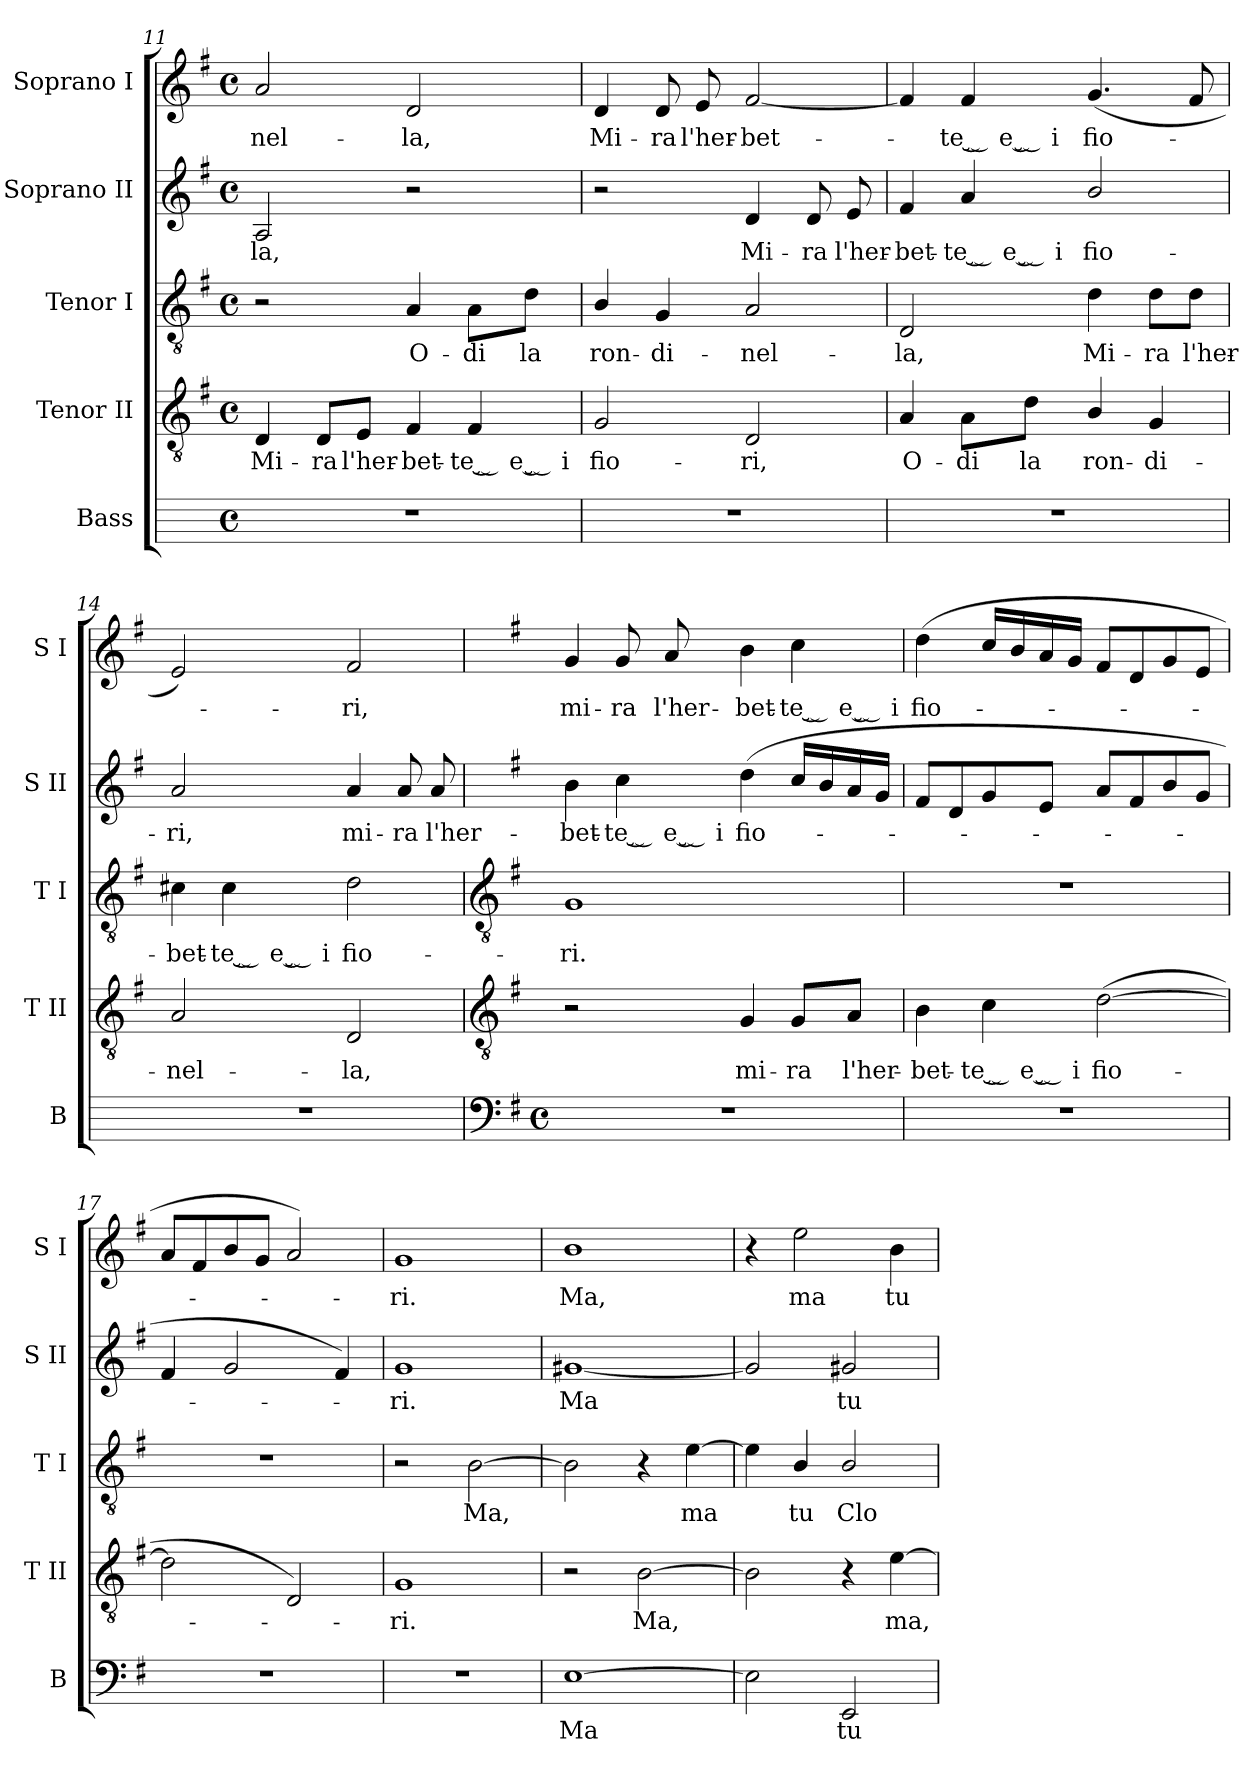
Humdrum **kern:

**kern	**text	**kern	**text	**kern	**text	**kern	**text	**kern	**text
*part5	*part5	*part4	*part4	*part3	*part3	*part2	*part2	*part1	*part1
*staff5	*staff5	*staff4	*staff4	*staff3	*staff3	*staff2	*staff2	*staff1	*staff1
*I"Bass	*	*I"Tenor II	*	*I"Tenor I	*	*I"Soprano II	*	*I"Soprano I	*
*I'B	*	*I'T II	*	*I'T I	*	*I'S II	*	*I'S I	*
!!LO:LB:g=z
*	*	*clefGv2	*	*clefGv2	*	*clefG2	*	*clefG2	*
*	*	*k[f#]	*	*k[f#]	*	*k[f#]	*	*k[f#]	*
*	*	*G:	*	*G:	*	*G:	*	*G:	*
*M4/4	*	*M4/4	*	*M4/4	*	*M4/4	*	*M4/4	*
*met(c)	*	*met(c)	*	*met(c)	*	*met(c)	*	*met(c)	*
=11	=11	=11	=11	=11	=11	=11	=11	=11	=11
!	!	!	!LO:LY:b	!	!	!	!LO:LY:b	!	!LO:LY:b
1r	.	4D	Mi-	2r	.	2A	-la,	2a	-nel-
!	!	!	!LO:LY:b	!	!	!	!	!	!
.	.	8D/L	-ra	.	.	.	.	.	.
!	!	!	!LO:LY:b	!	!	!	!	!	!
.	.	8E/J	l'her-	.	.	.	.	.	.
!	!	!	!LO:LY:b	!	!LO:LY:b	!	!	!	!LO:LY:b
.	.	4F#	-bet-	4A	O-	2r	.	2d	-la,
!	!	!	!LO:LY:b	!	!LO:LY:b	!	!	!	!
.	.	4F#	-te ̮ e ̮ i	8A\L	-di	.	.	.	.
!	!	!	!	!	!LO:LY:b	!	!	!	!
.	.	.	.	8d\J	la	.	.	.	.
=12	=12	=12	=12	=12	=12	=12	=12	=12	=12
!	!	!	!LO:LY:b	!	!LO:LY:b	!	!	!	!LO:LY:b
1r	.	2G/	fio-	4B/	ron-	2r	.	4d	Mi-
!	!	!	!	!	!LO:LY:b	!	!	!	!LO:LY:b
.	.	.	.	4G	-di-	.	.	8d	-ra
!	!	!	!	!	!	!	!	!	!LO:LY:b
.	.	.	.	.	.	.	.	8e	l'her-
!	!	!	!LO:LY:b	!	!LO:LY:b	!	!LO:LY:b	!	!LO:LY:b
.	.	2D	-ri,	2A	-nel-	4d	Mi-	[2f#	-bet-
!	!	!	!	!	!	!	!LO:LY:b	!	!
.	.	.	.	.	.	8d	-ra	.	.
!	!	!	!	!	!	!	!LO:LY:b	!	!
.	.	.	.	.	.	8e	l'her-	.	.
=13	=13	=13	=13	=13	=13	=13	=13	=13	=13
!	!	!	!LO:LY:b	!	!LO:LY:b	!	!LO:LY:b	!	!
1r	.	4A	O-	2D	-la,	4f#	-bet-	4f#]	.
!	!	!	!LO:LY:b	!	!	!	!LO:LY:b	!	!LO:LY:b
.	.	8A\L	-di	.	.	4a	-te ̮ e ̮ i	4f#	te ̮ e ̮ i
!	!	!	!LO:LY:b	!	!	!	!	!	!
.	.	8d\J	la	.	.	.	.	.	.
!	!	!	!LO:LY:b	!	!LO:LY:b	!	!LO:LY:b	!	!LO:LY:b
.	.	4B/	ron-	4d	Mi-	2b/	fio-	(<4.g/	fio-
!	!	!	!LO:LY:b	!	!LO:LY:b	!	!	!	!
.	.	4G	-di-	8d\L	-ra	.	.	.	.
!	!	!	!	!	!LO:LY:b	!	!	!	!
.	.	.	.	8d\J	l'her-	.	.	8f#	.
=14	=14	=14	=14	=14	=14	=14	=14	=14	=14
!	!	!	!LO:LY:b	!	!LO:LY:b	!	!LO:LY:b	!	!
1r	.	2A	-nel-	4c#X	-bet-	2a	-ri,	2e)	.
!	!	!	!	!	!LO:LY:b	!	!	!	!
.	.	.	.	4c#	-te ̮ e ̮ i	.	.	.	.
!	!	!	!LO:LY:b	!	!LO:LY:b	!	!LO:LY:b	!	!LO:LY:b
.	.	2D	-la,	2d	fio-	4a	mi-	2f#	ri,
!	!	!	!	!	!	!	!LO:LY:b	!	!
.	.	.	.	.	.	8a	-ra	.	.
!	!	!	!	!	!	!	!LO:LY:b	!	!
.	.	.	.	.	.	8a	l'her-	.	.
!!LO:LB:g=z
=15	=15	=15	=15	=15	=15	=15	=15	=15	=15
*clefF4	*	*clefGv2	*	*clefGv2	*	*	*	*	*
*k[f#]	*	*	*	*	*	*	*	*	*
*G:	*	*	*	*	*	*	*	*	*
*M4/4	*	*	*	*	*	*	*	*	*
*met(c)	*	*	*	*	*	*	*	*	*
!	!	!	!	!	!LO:LY:b	!	!LO:LY:b	!	!LO:LY:b
1r	.	2r	.	1G	-ri.	4b	-bet-	4g	mi-
!	!	!	!	!	!	!	!LO:LY:b	!	!LO:LY:b
.	.	.	.	.	.	4cc	-te ̮ e ̮ i	8g	-ra
!	!	!	!	!	!	!	!	!	!LO:LY:b
.	.	.	.	.	.	.	.	8a	l'her-
!	!	!	!LO:LY:b	!	!	!	!LO:LY:b	!	!LO:LY:b
.	.	4G	mi-	.	.	(<4dd	fio-	4b	-bet-
!	!	!	!LO:LY:b	!	!	!	!	!	!LO:LY:b
.	.	8G/L	-ra	.	.	16ccLL	.	4cc	-te ̮ e ̮ i
.	.	.	.	.	.	16b	.	.	.
!	!	!	!LO:LY:b	!	!	!	!	!	!
.	.	8A/J	l'her-	.	.	16a	.	.	.
.	.	.	.	.	.	16gJJ	.	.	.
=16	=16	=16	=16	=16	=16	=16	=16	=16	=16
!	!	!	!LO:LY:b	!	!	!	!	!	!LO:LY:b
1r	.	4B	-bet-	1r	.	8f#L	.	(<4dd	fio-
.	.	.	.	.	.	8d	.	.	.
!	!	!	!LO:LY:b	!	!	!	!	!	!
.	.	4c	-te ̮ e ̮ i	.	.	8g	.	16ccLL	.
.	.	.	.	.	.	.	.	16b	.
.	.	.	.	.	.	8eJ	.	16a	.
.	.	.	.	.	.	.	.	16gJJ	.
!	!	!	!LO:LY:b	!	!	!	!	!	!
.	.	(<[2d	fio-	.	.	8aL	.	8f#L	.
.	.	.	.	.	.	8f#	.	8d	.
.	.	.	.	.	.	8b	.	8g	.
.	.	.	.	.	.	8gJ	.	8eJ	.
=17	=17	=17	=17	=17	=17	=17	=17	=17	=17
1r	.	2d]	.	1r	.	4f#	.	8aL	.
.	.	.	.	.	.	.	.	8f#	.
.	.	.	.	.	.	2g/	.	8b	.
.	.	.	.	.	.	.	.	8gJ	.
.	.	2D)	.	.	.	.	.	2a)	.
.	.	.	.	.	.	4f#)	.	.	.
=18	=18	=18	=18	=18	=18	=18	=18	=18	=18
!	!	!	!LO:LY:b	!	!	!	!LO:LY:b	!	!LO:LY:b
1r	.	1G	ri.	2r	.	1g	ri.	1g	ri.
!	!	!	!	!	!LO:LY:b	!	!	!	!
.	.	.	.	[2B	Ma,	.	.	.	.
=19	=19	=19	=19	=19	=19	=19	=19	=19	=19
!	!LO:LY:b	!	!	!	!	!	!LO:LY:b	!	!LO:LY:b
[1E	Ma	2r	.	2B]	.	[1g#X	Ma	1b	Ma,
!	!	!	!LO:LY:b	!	!	!	!	!	!
.	.	[2B	Ma,	4r	.	.	.	.	.
!	!	!	!	!	!LO:LY:b	!	!	!	!
.	.	.	.	[4e	ma	.	.	.	.
=20	=20	=20	=20	=20	=20	=20	=20	=20	=20
2E]	.	2B]	.	4e]	.	2g#]	.	4r	.
!	!	!	!	!	!LO:LY:b	!	!	!	!LO:LY:b
.	.	.	.	4B/	tu	.	.	2ee	ma
!	!LO:LY:b	!	!	!	!LO:LY:b	!	!LO:LY:b	!	!
2EE	tu	4r	.	2B/	Clo-	2g#	tu	.	.
!	!	!	!LO:LY:b	!	!	!	!	!	!LO:LY:b
.	.	[4e	ma,	.	.	.	.	4b	tu
=	=	=	=	=	=	=	=	=	=
*-	*-	*-	*-	*-	*-	*-	*-	*-	*-
